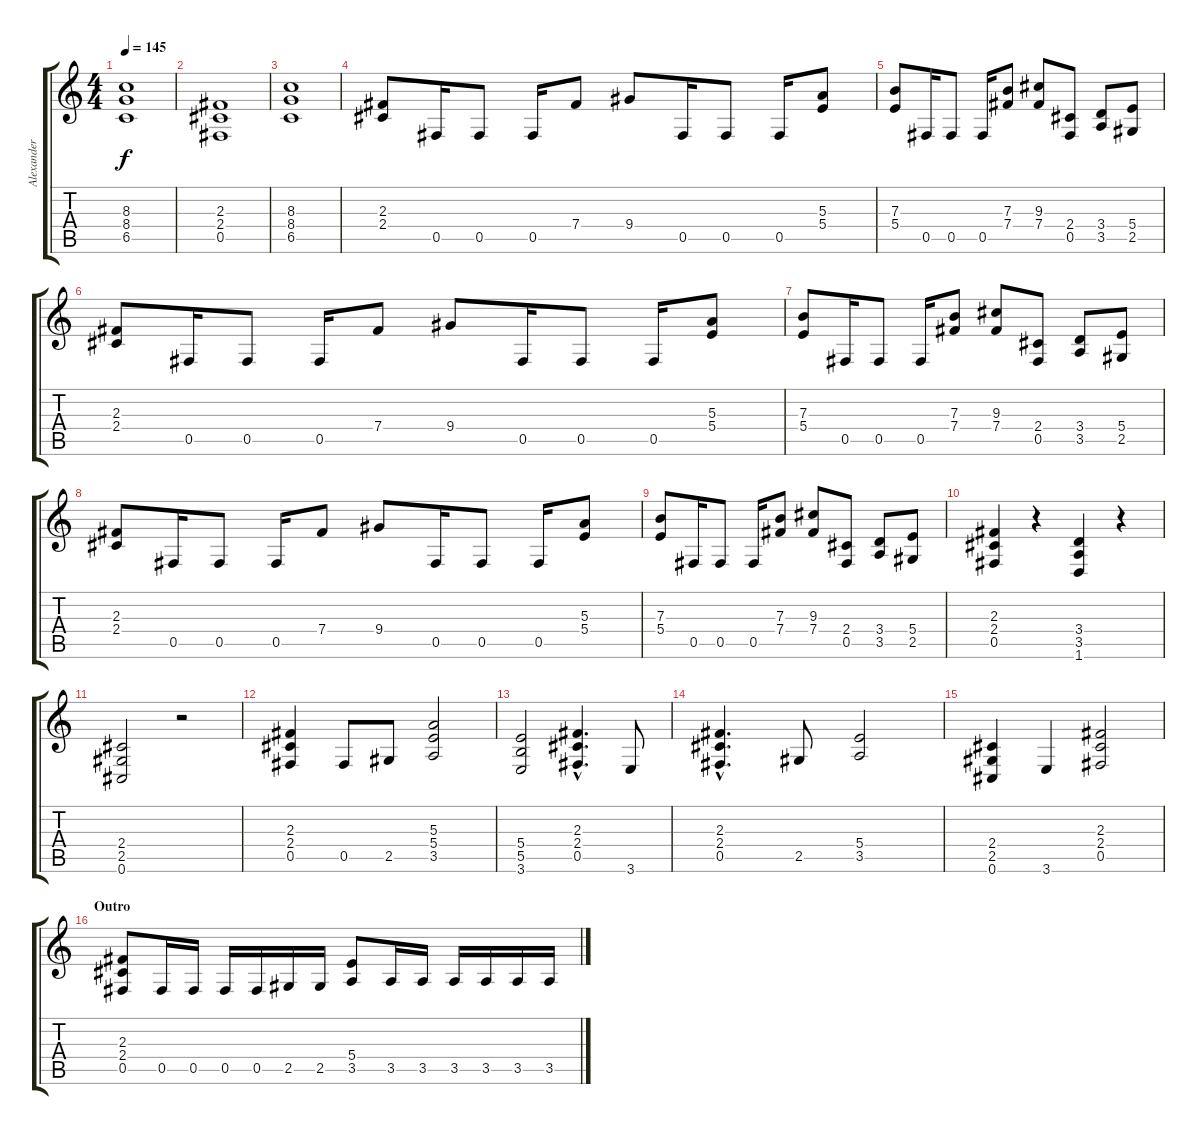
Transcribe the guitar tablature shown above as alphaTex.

\track ("Alexander Kuoppala " "Alexander ") {instrument overdrivenguitar}
\staff {score tabs}
\tuning (Db4 Ab3 E3 B2 Gb2 Db2) {hide}
\ts (4 4)
\tempo 145
\clef g2
\ks c
(8.3 8.4 6.5).1{dy f} |
(2.3 2.4 0.5).1 |
(8.3 8.4 6.5).1 |
(2.3 2.4).8 0.5.16 0.5.8 0.5.16 7.4.8 9.4.8 0.5.16 0.5.8 0.5.16 (5.3 5.4).8 |
(7.3 5.4).8 0.5.16 0.5.8 0.5.16 (7.3 7.4).8 (9.3 7.4).8 (2.4 0.5).8 (3.4 3.5).8 (5.4 2.5).8 |
(2.3 2.4).8 0.5.16 0.5.8 0.5.16 7.4.8 9.4.8 0.5.16 0.5.8 0.5.16 (5.3 5.4).8 |
(7.3 5.4).8 0.5.16 0.5.8 0.5.16 (7.3 7.4).8 (9.3 7.4).8 (2.4 0.5).8 (3.4 3.5).8 (5.4 2.5).8 |
(2.3 2.4).8 0.5.16 0.5.8 0.5.16 7.4.8 9.4.8 0.5.16 0.5.8 0.5.16 (5.3 5.4).8 |
(7.3 5.4).8 0.5.16 0.5.8 0.5.16 (7.3 7.4).8 (9.3 7.4).8 (2.4 0.5).8 (3.4 3.5).8 (5.4 2.5).8 |
(2.3 2.4 0.5).4 r.4 (3.4 3.5 1.6).4 r.4 |
(2.4 2.5 0.6).2 r.2 |
(2.3 2.4 0.5).4 0.5.8 2.5.8 (5.3 5.4 3.5).2 |
(5.4 5.5 3.6).2 (2.3{hac} 2.4{hac} 0.5{hac}).4{d} 3.6.8 |
(2.3{hac} 2.4{hac} 0.5{hac}).4{d} 2.5.8 (5.4 3.5).2 |
(2.4 2.5 0.6).4 3.6.4 (2.3 2.4 0.5).2 |
\section ("" "Outro")
(2.3 2.4 0.5).8 0.5.16 0.5.16 0.5.16 0.5.16 2.5.16 2.5.16 (5.4 3.5).8 3.5.16 3.5.16 3.5.16 3.5.16 3.5.16 3.5.16
